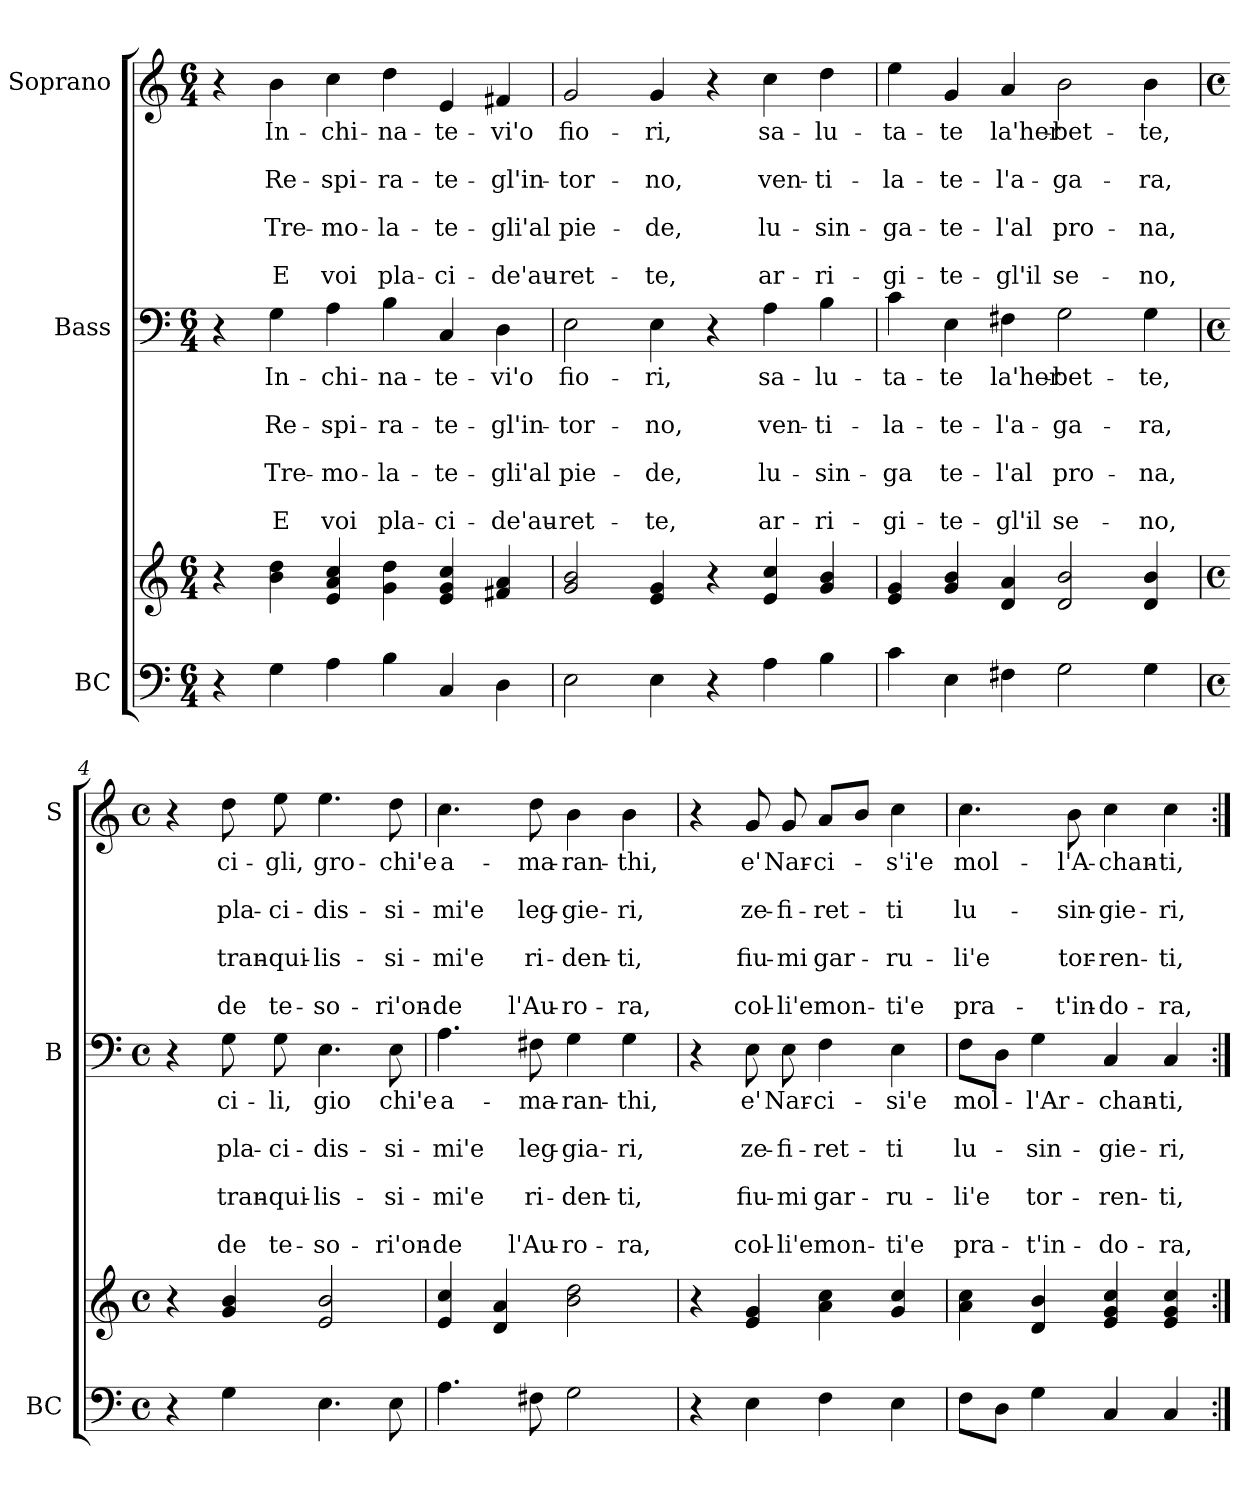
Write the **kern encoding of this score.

**kern	**kern	**kern	**text	**text	**text	**text	**text	**text	**text	**kern	**text	**text	**text	**text	**text	**text	**text
*part3	*part3	*part2	*part2	*part2	*part2	*part2	*part2	*part2	*part2	*part1	*part1	*part1	*part1	*part1	*part1	*part1	*part1
*staff4	*staff3	*staff2	*staff2	*staff2	*staff2	*staff2	*staff2	*staff2	*staff2	*staff1	*staff1	*staff1	*staff1	*staff1	*staff1	*staff1	*staff1
*I"BC	*	*I"Bass	*	*	*	*	*	*	*	*I"Soprano	*	*	*	*	*	*	*
*I'BC	*	*I'B	*	*	*	*	*	*	*	*I'S	*	*	*	*	*	*	*
*clefF4	*clefG2	*clefF4	*	*	*	*	*	*	*	*clefG2	*	*	*	*	*	*	*
*k[]	*k[]	*k[]	*	*	*	*	*	*	*	*k[]	*	*	*	*	*	*	*
*C:	*C:	*C:	*	*	*	*	*	*	*	*C:	*	*	*	*	*	*	*
*M6/4	*M6/4	*M6/4	*	*	*	*	*	*	*	*M6/4	*	*	*	*	*	*	*
=1	=1	=1	=1	=1	=1	=1	=1	=1	=1	=1	=1	=1	=1	=1	=1	=1	=1
4r	4r	4r	.	.	.	.	.	.	.	4r	.	.	.	.	.	.	.
4G\	4b\ 4dd\	4G\	In-	.	Re-	.	Tre-	.	E	4b\	In-	.	Re-	.	Tre-	.	E
4A\	4e/ 4a/ 4cc/	4A\	-chi-	.	-spi-	.	-mo-	.	voi	4cc\	-chi-	.	-spi-	.	-mo-	.	voi
4B\	4g\ 4dd\	4B\	-na-	.	-ra-	.	-la-	.	pla-	4dd\	-na-	.	-ra-	.	-la-	.	pla-
4C/	4e/ 4g/ 4cc/	4C/	-te-	.	-te-	.	-te-	.	-ci-	4e/	-te-	.	-te-	.	-te-	.	-ci-
4D\	4f#X/ 4a/	4D\	-vi'o	.	-gl'in-	.	-gli'al	.	-de'au-	4f#X/	-vi'o	.	-gl'in-	.	-gli'al	.	-de'au-
=2	=2	=2	=2	=2	=2	=2	=2	=2	=2	=2	=2	=2	=2	=2	=2	=2	=2
2E\	2g/ 2b/	2E\	fio-	.	-tor-	.	pie-	.	-ret-	2g/	fio-	.	-tor-	.	pie-	.	-ret-
4E\	4e/ 4g/	4E\	-ri,	.	-no,	.	-de,	.	-te,	4g/	-ri,	.	-no,	.	-de,	.	-te,
4r	4r	4r	.	.	.	.	.	.	.	4r	.	.	.	.	.	.	.
4A\	4e/ 4cc/	4A\	sa-	.	ven-	.	lu-	.	ar-	4cc\	sa-	.	ven-	.	lu-	.	ar-
4B\	4g/ 4b/	4B\	-lu-	.	-ti-	.	-sin-	.	-ri-	4dd\	-lu-	.	-ti-	.	-sin-	.	-ri-
=3	=3	=3	=3	=3	=3	=3	=3	=3	=3	=3	=3	=3	=3	=3	=3	=3	=3
4c\	4e/ 4g/	4c\	-ta-	.	-la-	.	-ga	.	-gi-	4ee\	-ta-	.	-la-	.	-ga-	.	-gi-
4E\	4g/ 4b/	4E\	-te	.	-te-	.	te-	.	-te-	4g/	-te	.	-te-	.	-te-	.	-te-
4F#X\	4d/ 4a/	4F#X\	la'her-	.	-l'a-	.	-l'al	.	-gl'il	4a/	la'her-	.	-l'a-	.	-l'al	.	-gl'il
2G\	2d/ 2b/	2G\	-bet-	.	-ga-	.	pro-	.	se-	2b\	-bet-	.	-ga-	.	pro-	.	se-
4G\	4d/ 4b/	4G\	-te,	.	-ra,	.	-na,	.	-no,	4b\	-te,	.	-ra,	.	-na,	.	-no,
=4	=4	=4	=4	=4	=4	=4	=4	=4	=4	=4	=4	=4	=4	=4	=4	=4	=4
*M4/4	*M4/4	*M4/4	*	*	*	*	*	*	*	*M4/4	*	*	*	*	*	*	*
*met(c)	*met(c)	*met(c)	*	*	*	*	*	*	*	*met(c)	*	*	*	*	*	*	*
4r	4r	4r	.	.	.	.	.	.	.	4r	.	.	.	.	.	.	.
4G\	4g/ 4b/	8G\	ci-	.	pla-	.	tran-	.	de	8dd\	ci-	.	pla-	.	tran-	.	de
.	.	8G\	-li,	.	-ci-	.	-qui-	.	te-	8ee\	-gli,	.	-ci-	.	-qui-	.	te-
4.E\	2e/ 2b/	4.E\	gio	.	-dis-	.	-lis-	.	-so-	4.ee\	gro-	.	-dis-	.	-lis-	.	-so-
8E\	.	8E\	chi'e	.	-si-	.	-si-	.	-ri'on-	8dd\	-chi'e	.	-si-	.	-si-	.	-ri'on-
!!LO:LB:g=z
=5	=5	=5	=5	=5	=5	=5	=5	=5	=5	=5	=5	=5	=5	=5	=5	=5	=5
4.A\	4e/ 4cc/	4.A\	a-	.	-mi'e	.	-mi'e	.	-de	4.cc\	a-	.	-mi'e	.	-mi'e	.	-de
.	4d/ 4a/	.	.	.	.	.	.	.	.	.	.	.	.	.	.	.	.
8F#X\	.	8F#X\	-ma-	.	leg-	.	ri-	.	l'Au-	8dd\	-ma-	.	leg-	.	ri-	.	l'Au-
2G\	2b\ 2dd\	4G\	-ran-	.	-gia-	.	-den-	.	-ro-	4b\	-ran-	.	-gie-	.	-den-	.	-ro-
.	.	4G\	-thi,	.	-ri,	.	-ti,	.	-ra,	4b\	-thi,	.	-ri,	.	-ti,	.	-ra,
=6	=6	=6	=6	=6	=6	=6	=6	=6	=6	=6	=6	=6	=6	=6	=6	=6	=6
4r	4r	4r	.	.	.	.	.	.	.	4r	.	.	.	.	.	.	.
4E\	4e/ 4g/	8E\	e'	.	ze-	.	fiu-	.	col-	8g/	e'	.	ze-	.	fiu-	.	col-
.	.	8E\	Nar-	.	-fi-	.	-mi	.	-li'e	8g/	Nar-	.	-fi-	.	-mi	.	-li'e
4F\	4a\ 4cc\	4F\	-ci-	.	-ret-	.	gar-	.	mon-	8a/L	-ci-	.	-ret-	.	gar-	.	mon-
.	.	.	.	.	.	.	.	.	.	8b/J	.	.	.	.	.	.	.
4E\	4g/ 4cc/	4E\	-si'e	.	-ti	.	-ru-	.	-ti'e	4cc\	-s'i'e	.	-ti	.	-ru-	.	-ti'e
=7	=7	=7	=7	=7	=7	=7	=7	=7	=7	=7	=7	=7	=7	=7	=7	=7	=7
8F\L	4a\ 4cc\	8F\L	mol-	.	lu-	.	-li'e	.	pra-	4.cc\	mol-	.	lu-	.	-li'e	.	pra-
8D\J	.	8D\J	.	.	.	.	.	.	.	.	.	.	.	.	.	.	.
4G\	4d/ 4b/	4G\	-l'Ar-	.	-sin-	.	tor-	.	-t'in-	.	.	.	.	.	.	.	.
.	.	.	.	.	.	.	.	.	.	8b\	-l'A-	.	-sin-	.	tor-	.	-t'in-
4C/	4e/ 4g/ 4cc/	4C/	-chan-	.	-gie-	.	-ren-	.	-do-	4cc\	-chan-	.	-gie-	.	-ren-	.	-do-
4C/	4e/ 4g/ 4cc/	4C/	-ti,	.	-ri,	.	-ti,	.	-ra,	4cc\	-ti,	.	-ri,	.	-ti,	.	-ra,
=:|!	=:|!	=:|!	=:|!	=:|!	=:|!	=:|!	=:|!	=:|!	=:|!	=:|!	=:|!	=:|!	=:|!	=:|!	=:|!	=:|!	=:|!
*-	*-	*-	*-	*-	*-	*-	*-	*-	*-	*-	*-	*-	*-	*-	*-	*-	*-
